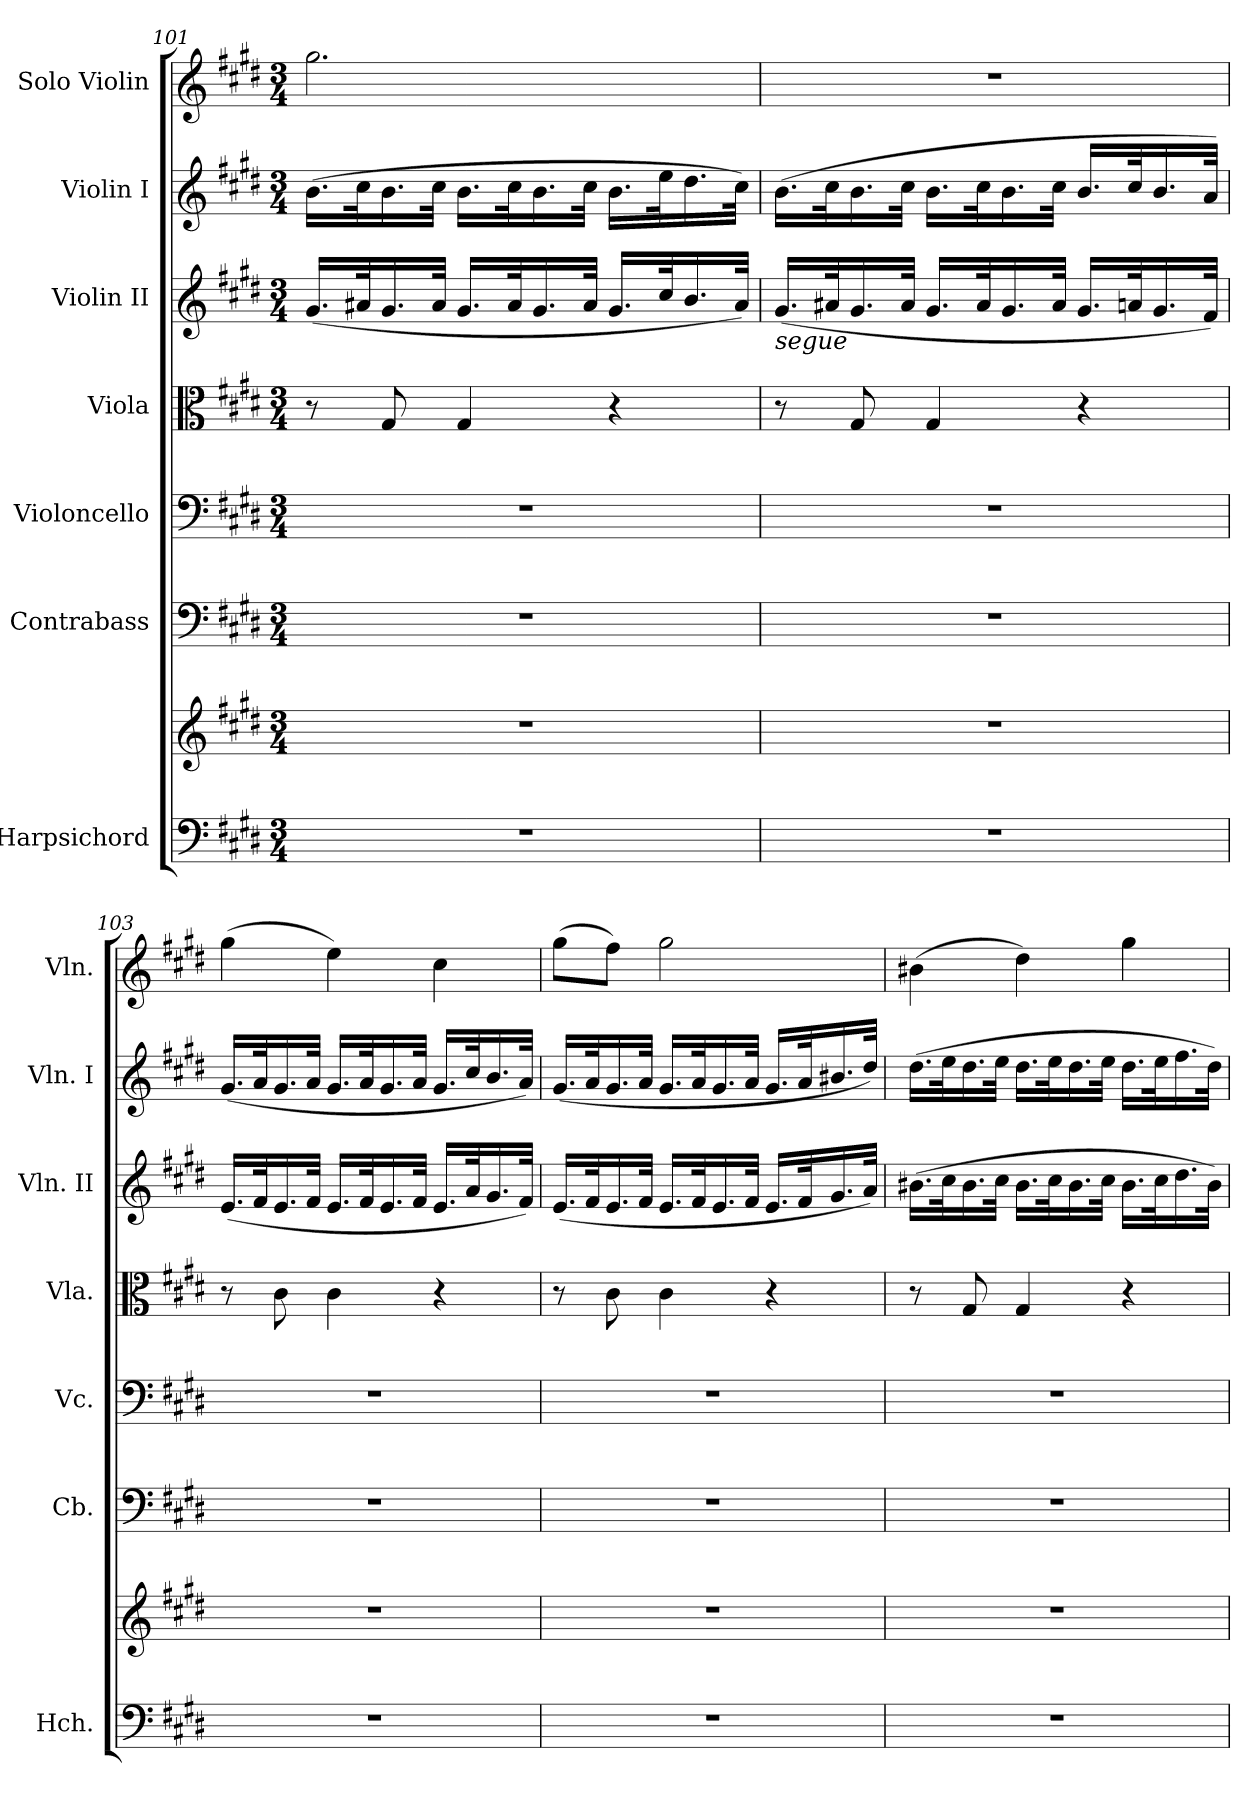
**kern	**kern	**kern	**kern	**kern	**kern	**kern	**kern
*part7	*part7	*part6	*part5	*part4	*part3	*part2	*part1
*staff8	*staff7	*staff6	*staff5	*staff4	*staff3	*staff2	*staff1
*I"Harpsichord	*	*I"Contrabass	*I"Violoncello	*I"Viola	*I"Violin II	*I"Violin I	*I"Solo Violin
*I'Hch.	*	*I'Cb.	*I'Vc.	*I'Vla.	*I'Vln. II	*I'Vln. I	*I'Vln.
*clefF4	*clefG2	*clefF4	*clefF4	*clefC3	*clefG2	*clefG2	*clefG2
*	*	*ITrd7c12	*	*	*	*	*
*k[f#c#g#d#]	*k[f#c#g#d#]	*k[f#c#g#d#]	*k[f#c#g#d#]	*k[f#c#g#d#]	*k[f#c#g#d#]	*k[f#c#g#d#]	*k[f#c#g#d#]
*M3/4	*M3/4	*M3/4	*M3/4	*M3/4	*M3/4	*M3/4	*M3/4
=101	=101	=101	=101	=101	=101	=101	=101
2.r	2.r	2.r	2.r	8r	(<16.g#/LL	(>16.b\LL	2.gg#\
.	.	.	.	.	32a#X/K	32cc#\K	.
.	.	.	.	8G#/	16.g#/	16.b\	.
.	.	.	.	.	32a#/JJk	32cc#\JJk	.
.	.	.	.	4G#/	16.g#/LL	16.b\LL	.
.	.	.	.	.	32a#/K	32cc#\K	.
.	.	.	.	.	16.g#/	16.b\	.
.	.	.	.	.	32a#/JJk	32cc#\JJk	.
.	.	.	.	4r	16.g#/LL	16.b\LL	.
.	.	.	.	.	32cc#/K	32ee\K	.
.	.	.	.	.	16.b/	16.dd#\	.
.	.	.	.	.	32a#/JJk)	32cc#\JJk)	.
!!LO:PB:g=z
=102	=102	=102	=102	=102	=102	=102	=102
!	!	!	!	!	!LO:TX:b:i:t=segue	!	!
2.r	2.r	2.r	2.r	8r	(<16.g#/LL	(>16.b\LL	2.r
.	.	.	.	.	32a#X/K	32cc#\K	.
.	.	.	.	8G#/	16.g#/	16.b\	.
.	.	.	.	.	32a#/JJk	32cc#\JJk	.
.	.	.	.	4G#/	16.g#/LL	16.b\LL	.
.	.	.	.	.	32a#/K	32cc#\K	.
.	.	.	.	.	16.g#/	16.b\	.
.	.	.	.	.	32a#/JJk	32cc#\JJk	.
.	.	.	.	4r	16.g#/LL	16.b/LL	.
.	.	.	.	.	32an/K	32cc#/K	.
.	.	.	.	.	16.g#/	16.b/	.
.	.	.	.	.	32f#/JJk)	32a/JJk)	.
=103	=103	=103	=103	=103	=103	=103	=103
2.r	2.r	2.r	2.r	8r	(<16.e/LL	(<16.g#/LL	(>4gg#\
.	.	.	.	.	32f#/K	32a/K	.
.	.	.	.	8c#\	16.e/	16.g#/	.
.	.	.	.	.	32f#/JJk	32a/JJk	.
.	.	.	.	4c#\	16.e/LL	16.g#/LL	4ee\)
.	.	.	.	.	32f#/K	32a/K	.
.	.	.	.	.	16.e/	16.g#/	.
.	.	.	.	.	32f#/JJk	32a/JJk	.
.	.	.	.	4r	16.e/LL	16.g#/LL	4cc#\
.	.	.	.	.	32a/K	32cc#/K	.
.	.	.	.	.	16.g#/	16.b/	.
.	.	.	.	.	32f#/JJk)	32a/JJk)	.
!!LO:PB:g=z
=104	=104	=104	=104	=104	=104	=104	=104
2.r	2.r	2.r	2.r	8r	(<16.e/LL	(<16.g#/LL	(>8gg#\L
.	.	.	.	.	32f#/K	32a/K	.
.	.	.	.	8c#\	16.e/	16.g#/	8ff#\J)
.	.	.	.	.	32f#/JJk	32a/JJk	.
.	.	.	.	4c#\	16.e/LL	16.g#/LL	2gg#\
.	.	.	.	.	32f#/K	32a/K	.
.	.	.	.	.	16.e/	16.g#/	.
.	.	.	.	.	32f#/JJk	32a/JJk	.
.	.	.	.	4r	16.e/LL	16.g#/LL	.
.	.	.	.	.	32f#/K	32a/K	.
.	.	.	.	.	16.g#/	16.b#X/	.
.	.	.	.	.	32a/JJk)	32dd#/JJk)	.
=105	=105	=105	=105	=105	=105	=105	=105
2.r	2.r	2.r	2.r	8r	(>16.b#X\LL	(>16.dd#\LL	(>4b#X\
.	.	.	.	.	32cc#\K	32ee\K	.
.	.	.	.	8G#/	16.b#\	16.dd#\	.
.	.	.	.	.	32cc#\JJk	32ee\JJk	.
.	.	.	.	4G#/	16.b#\LL	16.dd#\LL	4dd#\)
.	.	.	.	.	32cc#\K	32ee\K	.
.	.	.	.	.	16.b#\	16.dd#\	.
.	.	.	.	.	32cc#\JJk	32ee\JJk	.
.	.	.	.	4r	16.b#\LL	16.dd#\LL	4gg#\
.	.	.	.	.	32cc#\K	32ee\K	.
.	.	.	.	.	16.dd#\	16.ff#\	.
.	.	.	.	.	32b#\JJk)	32dd#\JJk)	.
=	=	=	=	=	=	=	=
*-	*-	*-	*-	*-	*-	*-	*-
